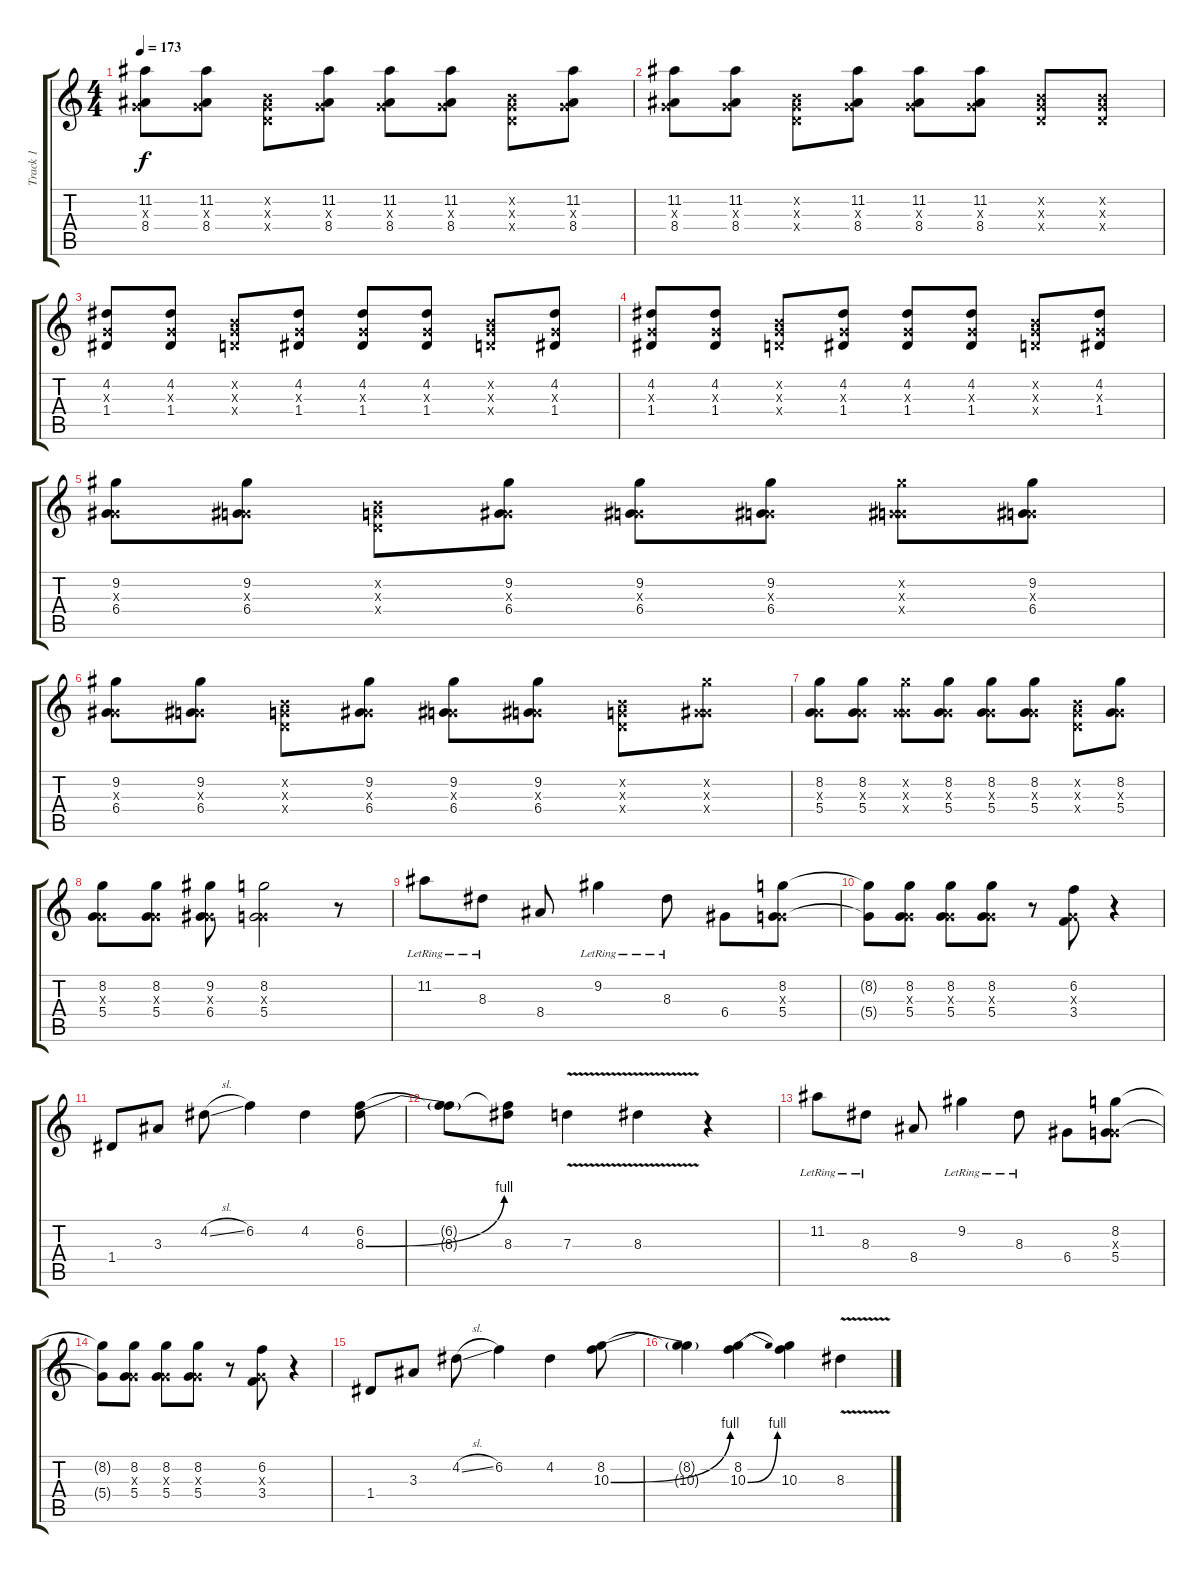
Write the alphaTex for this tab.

\track ("Track 1" "Track 1") {instrument acousticguitarsteel}
\staff {score tabs}
\tuning (E4 B3 G3 D3 A2 E2) {hide}
\ts (4 4)
\tempo 173
\clef g2
\ks c
(11.2 0.3{x} 8.4).8{dy f} (11.2 0.3{x} 8.4).8 (0.2{x} 0.3{x} 0.4{x}).8 (11.2 0.3{x} 8.4).8 (11.2 0.3{x} 8.4).8 (11.2 0.3{x} 8.4).8 (0.2{x} 0.3{x} 0.4{x}).8 (11.2 0.3{x} 8.4).8 |
(11.2 0.3{x} 8.4).8 (11.2 0.3{x} 8.4).8 (0.2{x} 0.3{x} 0.4{x}).8 (11.2 0.3{x} 8.4).8 (11.2 0.3{x} 8.4).8 (11.2 0.3{x} 8.4).8 (0.2{x} 0.3{x} 0.4{x}).8 (0.2{x} 0.3{x} 0.4{x}).8 |
(4.2 0.3{x} 1.4).8 (4.2 0.3{x} 1.4).8 (0.2{x} 0.3{x} 0.4{x}).8 (4.2 0.3{x} 1.4).8 (4.2 0.3{x} 1.4).8 (4.2 0.3{x} 1.4).8 (0.2{x} 0.3{x} 0.4{x}).8 (4.2 0.3{x} 1.4).8 |
(4.2 0.3{x} 1.4).8 (4.2 0.3{x} 1.4).8 (0.2{x} 0.3{x} 0.4{x}).8 (4.2 0.3{x} 1.4).8 (4.2 0.3{x} 1.4).8 (4.2 0.3{x} 1.4).8 (0.2{x} 0.3{x} 0.4{x}).8 (4.2 0.3{x} 1.4).8 |
(9.2 0.3{x} 6.4).8 (9.2 0.3{x} 6.4).8 (0.2{x} 0.3{x} 0.4{x}).8 (9.2 0.3{x} 6.4).8 (9.2 0.3{x} 6.4).8 (9.2 0.3{x} 6.4).8 (9.2{x} 0.3{x} 6.4{x}).8 (9.2 0.3{x} 6.4).8 |
(9.2 0.3{x} 6.4).8 (9.2 0.3{x} 6.4).8 (0.2{x} 0.3{x} 0.4{x}).8 (9.2 0.3{x} 6.4).8 (9.2 0.3{x} 6.4).8 (9.2 0.3{x} 6.4).8 (0.2{x} 0.3{x} 0.4{x}).8 (9.2{x} 0.3{x} 6.4{x}).8 |
(8.2 0.3{x} 5.4).8 (8.2 0.3{x} 5.4).8 (8.2{x} 0.3{x} 5.4{x}).8 (8.2 0.3{x} 5.4).8 (8.2 0.3{x} 5.4).8 (8.2 0.3{x} 5.4).8 (0.2{x} 0.3{x} 0.4{x}).8 (8.2 0.3{x} 5.4).8 |
(8.2 0.3{x} 5.4).8 (8.2 0.3{x} 5.4).8 (9.2 0.3{x} 6.4).8 (8.2 0.3{x} 5.4).2 r.8 |
11.2{lr}.8 8.3{lr}.8 8.4.8 9.2{lr}.4 8.3{lr}.8 6.4.8 (8.2 0.3{x} 5.4).8 |
(8.2{t} 5.4{t}).8 (8.2 0.3{x} 5.4).8 (8.2 0.3{x} 5.4).8 (8.2 0.3{x} 5.4).8 r.8 (6.2 0.3{x} 3.4).8 r.4 |
1.4.8 3.3.8 4.2{sl}.8 6.2.4 4.2.4 (6.2 8.3{be (bend 0 0 60 4)}).8 |
(6.2{t} 8.3{t}).8 (6.2{t} 8.3).8 7.3{v}.4 8.3{v}.4 r.4 |
11.2{lr}.8 8.3{lr}.8 8.4.8 9.2{lr}.4 8.3{lr}.8 6.4.8 (8.2 0.3{x} 5.4).8 |
(8.2{t} 5.4{t}).8 (8.2 0.3{x} 5.4).8 (8.2 0.3{x} 5.4).8 (8.2 0.3{x} 5.4).8 r.8 (6.2 0.3{x} 3.4).8 r.4 |
1.4.8 3.3.8 4.2{sl}.8 6.2.4 4.2.4 (8.2 10.3{be (bend 0 0 60 4)}).8 |
(8.2{t} 10.3{t}).4 (8.2 10.3{be (bend 0 0 60 4)}).4 (8.2{t} 10.3).4 8.3{v}.4
